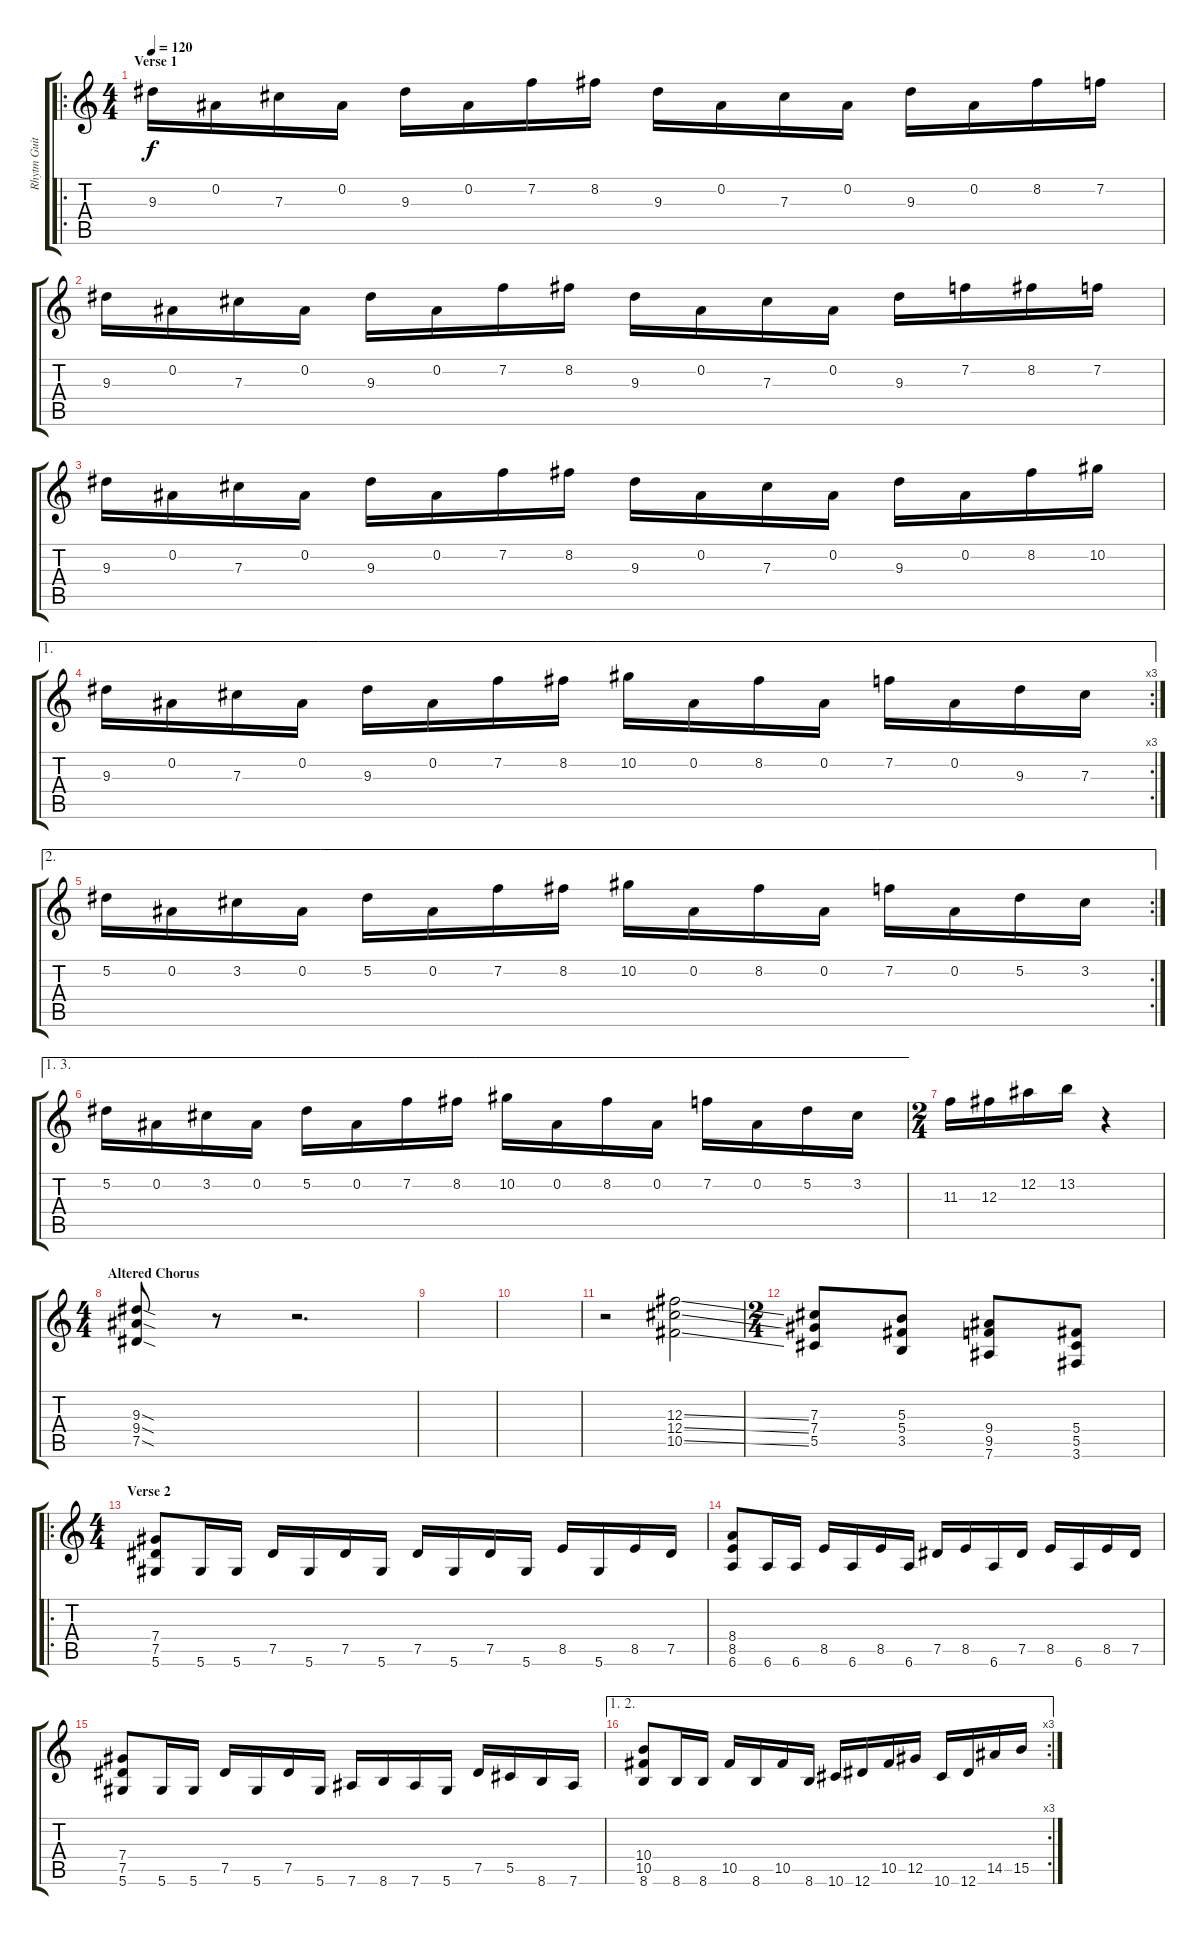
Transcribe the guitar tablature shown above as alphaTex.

\track ("Rhytm Guitar" "Rhytm Guit") {instrument distortionguitar}
\staff {score tabs}
\tuning (Eb4 Bb3 Gb3 Db3 Ab2 Eb2) {hide}
\ro
\ts (4 4)
\section ("" "Verse 1")
\tempo 120
\clef g2
\ks c
9.3.16{dy f} 0.2.16 7.3.16 0.2.16 9.3.16 0.2.16 7.2.16 8.2.16 9.3.16 0.2.16 7.3.16 0.2.16 9.3.16 0.2.16 8.2.16 7.2.16 |
9.3.16 0.2.16 7.3.16 0.2.16 9.3.16 0.2.16 7.2.16 8.2.16 9.3.16 0.2.16 7.3.16 0.2.16 9.3.16 7.2.16 8.2.16 7.2.16 |
9.3.16 0.2.16 7.3.16 0.2.16 9.3.16 0.2.16 7.2.16 8.2.16 9.3.16 0.2.16 7.3.16 0.2.16 9.3.16 0.2.16 8.2.16 10.2.16 |
\ae 1
\rc 3
9.3.16 0.2.16 7.3.16 0.2.16 9.3.16 0.2.16 7.2.16 8.2.16 10.2.16 0.2.16 8.2.16 0.2.16 7.2.16 0.2.16 9.3.16 7.3.16 |
\ae 2
\rc 2
5.2.16 0.2.16 3.2.16 0.2.16 5.2.16 0.2.16 7.2.16 8.2.16 10.2.16 0.2.16 8.2.16 0.2.16 7.2.16 0.2.16 5.2.16 3.2.16 |
\ae (1 3)
5.2.16 0.2.16 3.2.16 0.2.16 5.2.16 0.2.16 7.2.16 8.2.16 10.2.16 0.2.16 8.2.16 0.2.16 7.2.16 0.2.16 5.2.16 3.2.16 |
\ts (2 4)
11.3.16 12.3.16 12.2.16 13.2.16 r.4 |
\ts (4 4)
\section ("" "Altered Chorus")
(9.3{sod} 9.4{sod} 7.5{sod}).8 r.8 r.2{d} |
|
|
r.2 (12.3{ss} 12.4{ss} 10.5{ss}).2 |
\ts (2 4)
(7.3 7.4 5.5).8 (5.3 5.4 3.5).8 (9.4 9.5 7.6).8 (5.4 5.5 3.6).8 |
\ro
\ts (4 4)
\section ("" "Verse 2")
(7.4 7.5 5.6).8 5.6.16 5.6.16 7.5.16 5.6.16 7.5.16 5.6.16 7.5.16 5.6.16 7.5.16 5.6.16 8.5.16 5.6.16 8.5.16 7.5.16 |
(8.4 8.5 6.6).8 6.6.16 6.6.16 8.5.16 6.6.16 8.5.16 6.6.16 7.5.16 8.5.16 6.6.16 7.5.16 8.5.16 6.6.16 8.5.16 7.5.16 |
(7.4 7.5 5.6).8 5.6.16 5.6.16 7.5.16 5.6.16 7.5.16 5.6.16 7.6.16 8.6.16 7.6.16 5.6.16 7.5.16 5.5.16 8.6.16 7.6.16 |
\ae (1 2)
\rc 3
(10.4 10.5 8.6).8 8.6.16 8.6.16 10.5.16 8.6.16 10.5.16 8.6.16 10.6.16 12.6.16 10.5.16 12.5.16 10.6.16 12.6.16 14.5.16 15.5.16
